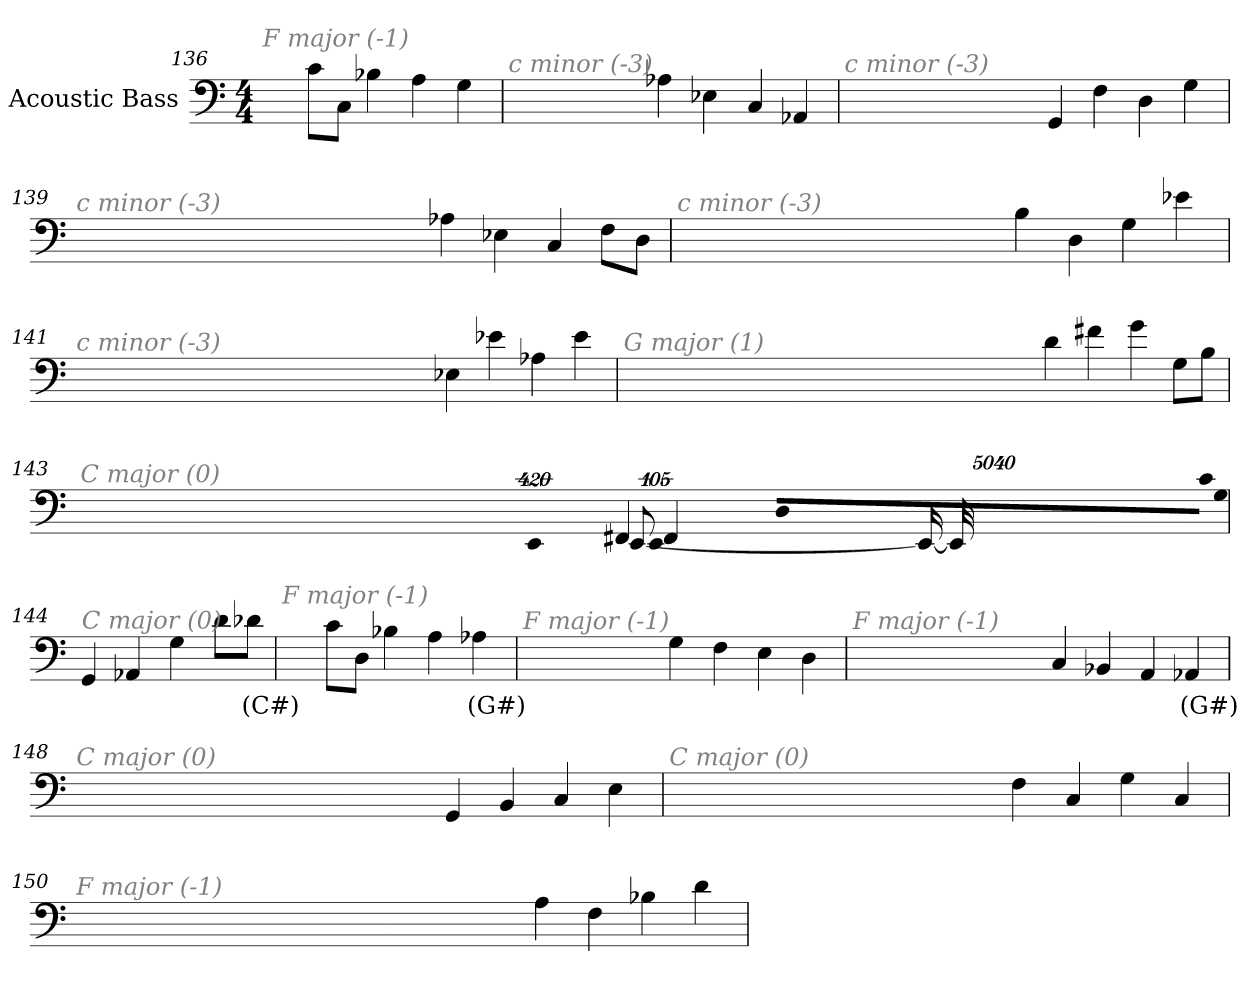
**kern	**text
*part1	*part1
*staff1	*staff1
*I"Acoustic Bass	*
*clefF4	*
*ITrd7c12	*
*k[]	*
*C:	*
*M4/4	*
=136	=136
!LO:TX:i:color=#808080:t=F major (-1)	!
8CL	.
8CCJ	.
4BB-X	.
4AA	.
4GG	.
=137	=137
!LO:TX:i:color=#808080:t=c minor (-3)	!
4AA-X	.
4EE-X	.
4CC	.
4AAA-X	.
=138	=138
!LO:TX:i:color=#808080:t=c minor (-3)	!
4GGG	.
4FF	.
4DD	.
4GG	.
=139	=139
!LO:TX:i:color=#808080:t=c minor (-3)	!
4AA-X	.
4EE-X	.
4CC	.
8FFL	.
8DDJ	.
=140	=140
!LO:TX:i:color=#808080:t=c minor (-3)	!
4BB	.
4DD	.
4GG	.
4E-X	.
=141	=141
!LO:TX:i:color=#808080:t=c minor (-3)	!
4EE-X	.
4E-X	.
4AA-X	.
4E-	.
=142	=142
!LO:TX:i:color=#808080:t=G major (1)	!
4D	.
4F#X	.
4G	.
8GGL	.
8BBJ	.
=143	=143
!LO:TX:i:color=#808080:t=C major (0)	!
!LO:N:vis=8	!
40320%3347CL	.
!LO:N:vis=8	!
40320%3347GG	.
!LO:N:vis=8	!
40320%3347DDJ	.
!LO:N:vis=1024	!
[13440%13EEE	.
8EEE_	.
16EEE_	.
32EEE_	.
!LO:N:vis=1024%31	!
13440%407EEE]	.
4FFF	.
4FFF#X	.
=144	=144
!LO:TX:i:color=#808080:t=C major (0)	!
4GGG	.
4AAA-X	.
4GG	.
8DL	.
8D-XiJ	(C#)
=145	=145
!LO:TX:i:color=#808080:t=F major (-1)	!
8CL	.
8DDJ	.
4BB-X	.
4AA	.
4AA-Xi	(G#)
=146	=146
!LO:TX:i:color=#808080:t=F major (-1)	!
4GG	.
4FF	.
4EE	.
4DD	.
=147	=147
!LO:TX:i:color=#808080:t=F major (-1)	!
4CC	.
4BBB-X	.
4AAA	.
4AAA-Xi	(G#)
=148	=148
!LO:TX:i:color=#808080:t=C major (0)	!
4GGG	.
4BBB	.
4CC	.
4EE	.
=149	=149
!LO:TX:i:color=#808080:t=C major (0)	!
4FF	.
4CC	.
4GG	.
4CC	.
=150	=150
!LO:TX:i:color=#808080:t=F major (-1)	!
4AA	.
4FF	.
4BB-X	.
4D	.
=	=
*-	*-
